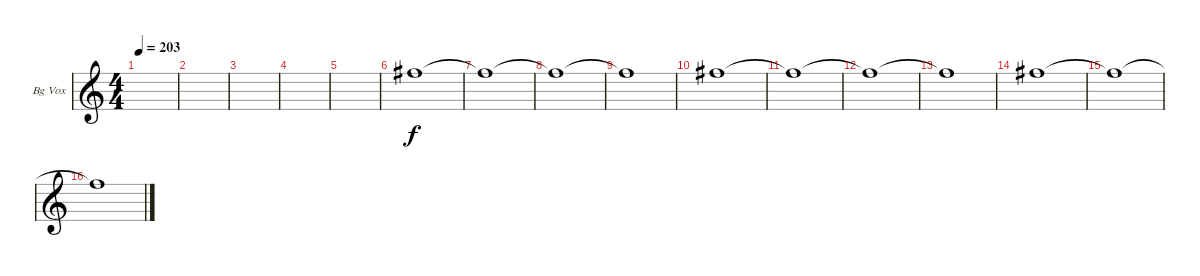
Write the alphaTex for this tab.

\defaultSystemsLayout 4
\bracketExtendMode groupsimilarinstruments
\firstSystemTrackNameOrientation horizontal
\otherSystemsTrackNameOrientation horizontal
\track ("Backing Vocals" "Bg Vox") {instrument distortionguitar}
\staff {score}
\tuning (Eb4 Bb3 Gb3 Db3 Ab2 Eb2)
\ts (4 4)
\tempo 203
\clef g2
\ks c
|
|
|
|
|
8.2.1 |
8.2{t}.1 |
8.2{t}.1 |
8.2{t}.1 |
8.2.1 |
8.2{t}.1 |
8.2{t}.1 |
8.2{t}.1 |
8.2.1 |
8.2{t}.1 |
8.2{t}.1
